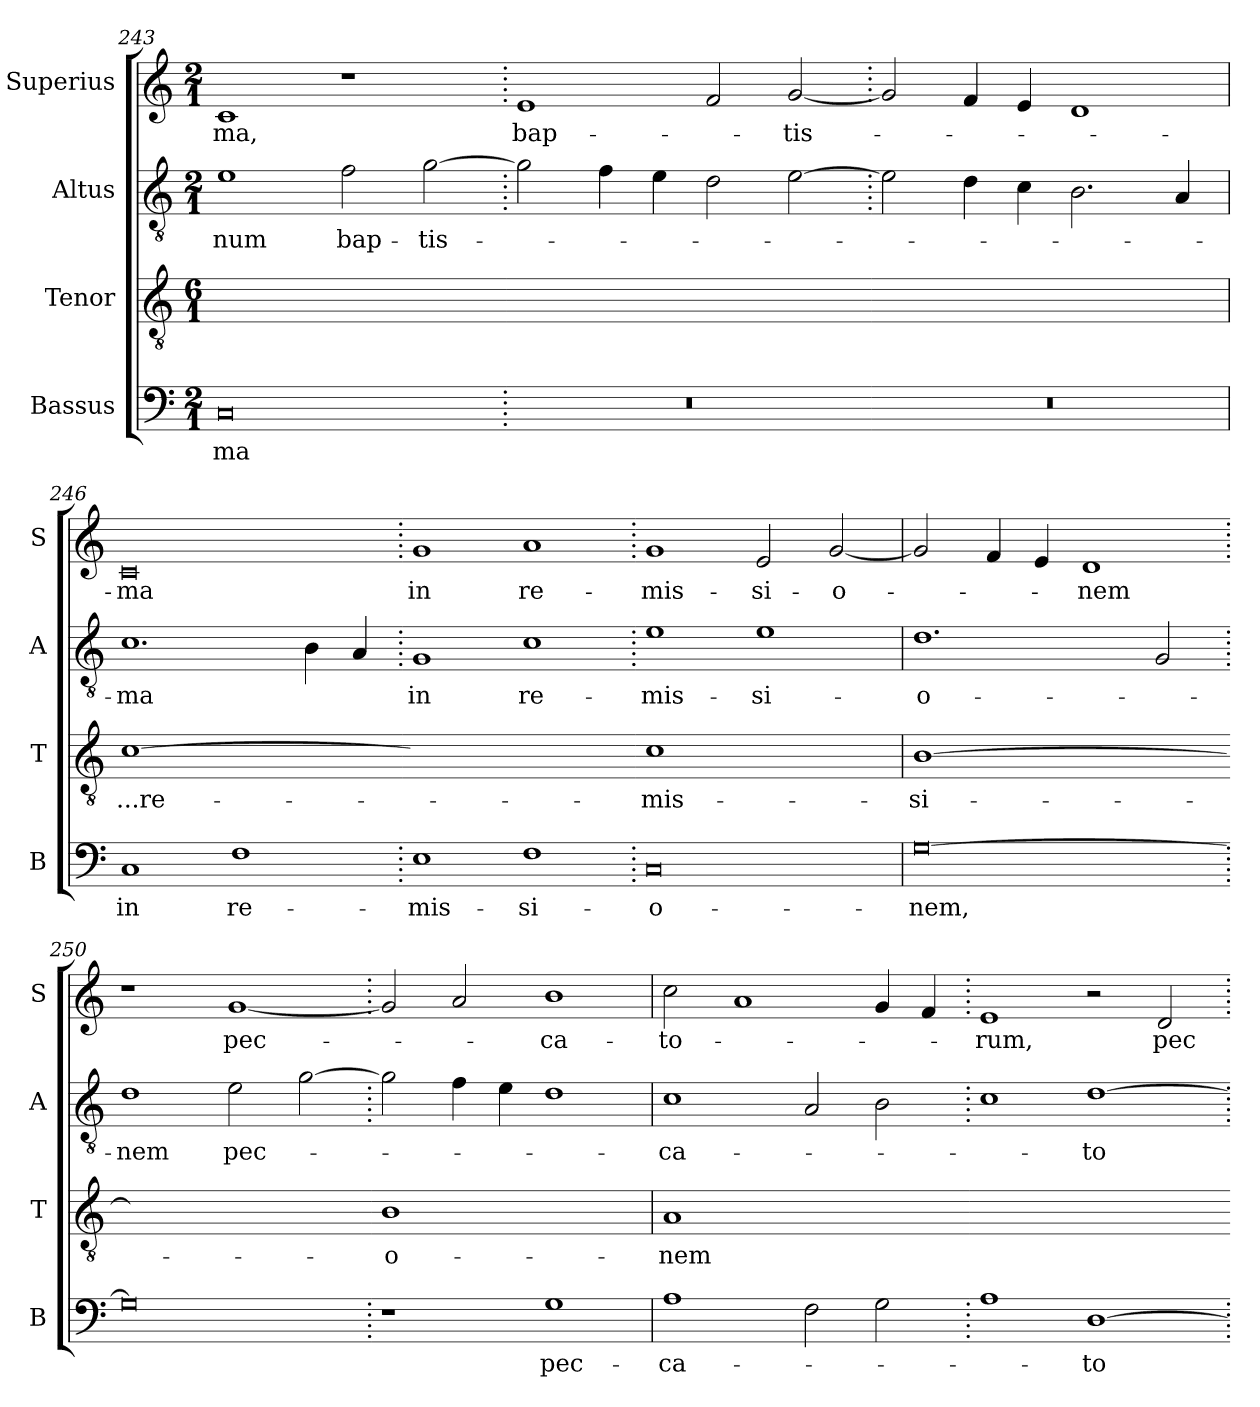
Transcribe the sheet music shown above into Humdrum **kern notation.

**kern	**text	**kern	**text	**kern	**text	**kern	**text
*part4	*part4	*part3	*part3	*part2	*part2	*part1	*part1
*staff4	*staff4	*staff3	*staff3	*staff2	*staff2	*staff1	*staff1
*I"Bassus	*	*I"Tenor	*	*I"Altus	*	*I"Superius	*
*I'B	*	*I'T	*	*I'A	*	*I'S	*
*clefF4	*	*clefGv2	*	*clefGv2	*	*clefG2	*
*k[]	*	*k[]	*	*k[]	*	*k[]	*
*M2/1	*	*M6/1	*	*M2/1	*	*M2/1	*
=243	=243	=243	=243	=243	=243	=243	=243
!	!	!LO:N:vis=1	!	!	!	!	!
0C	-ma	0r	.	1e	-num	1c	-ma,
.	.	.	.	2f\	bap-	1r	.
.	.	.	.	[2g\	-tis-	.	.
=244.	=244.	=244-	=244.	=244.	=244.	=244.	=244.
!	!	!LO:N:vis=1	!	!	!	!	!
0r	.	0ryy	.	2g\]	.	1e	bap-
.	.	.	.	4f\	.	.	.
.	.	.	.	4e\	.	.	.
.	.	.	.	2d\	.	2f/	.
.	.	.	.	[2e\	.	[2g/	-tis-
=245.	=245.	=245-	=245.	=245.	=245.	=245.	=245.
!	!	!LO:N:vis=1	!	!	!	!	!
0r	.	0ryy	.	2e\]	.	2g/]	.
.	.	.	.	4d\	.	4f/	.
.	.	.	.	4c\	.	4e/	.
.	.	.	.	2.B\	.	1d	.
.	.	.	.	4A/	.	.	.
=246	=246	=246	=246	=246	=246	=246	=246
!	!	!LO:N:vis=1	!	!	!	!	!
1C	in	[0c	...re-	1.c	-ma	0c	-ma
1F	re-	.	.	.	.	.	.
.	.	.	.	4B\	.	.	.
.	.	.	.	4A/	.	.	.
=247.	=247.	=247-	=247.	=247.	=247.	=247.	=247.
!	!	!LO:N:vis=1	!	!	!	!	!
1E	-mis-	0cyy]	.	1G	in	1g	in
1F	-si-	.	.	1c	re-	1a	re-
=248.	=248.	=248-	=248.	=248.	=248.	=248.	=248.
!	!	!LO:N:vis=1	!	!	!	!	!
0C	-o-	0c	-mis-	1e	-mis-	1g	-mis-
.	.	.	.	1e	-si-	2e/	-si-
.	.	.	.	.	.	[2g/	-o-
=249	=249	=249	=249	=249	=249	=249	=249
!	!	!LO:N:vis=1	!	!	!	!	!
[0G	-nem,	[0B	-si-	1.d	-o-	2g/]	.
.	.	.	.	.	.	4f/	.
.	.	.	.	.	.	4e/	.
.	.	.	.	.	.	1d	-nem
.	.	.	.	2G/	.	.	.
=250.	=250.	=250-	=250.	=250.	=250.	=250.	=250.
!	!	!LO:N:vis=1	!	!	!	!	!
0G]	.	0Byy]	.	1d	-nem	1r	.
.	.	.	.	2e\	pec-	[1g	pec-
.	.	.	.	[2g\	.	.	.
=251.	=251.	=251-	=251.	=251.	=251.	=251.	=251.
!	!	!LO:N:vis=1	!	!	!	!	!
1r	.	0B	-o-	2g\]	.	2g/]	.
.	.	.	.	4f\	.	2a/	.
.	.	.	.	4e\	.	.	.
1G	pec-	.	.	1d	.	1b	-ca-
=252	=252	=252	=252	=252	=252	=252	=252
!	!	!LO:N:vis=1	!	!	!	!	!
1A	-ca-	[y0A	-nem	1c	-ca-	2cc\	-to-
.	.	.	.	.	.	1a	.
2F\	.	.	.	2A/	.	.	.
2G\	.	.	.	2B\	.	4g/	.
.	.	.	.	.	.	4f/	.
=253.	=253.	=253-	=253.	=253.	=253.	=253.	=253.
!	!	!LO:N:vis=1	!	!	!	!	!
1A	.	0Ayy_	.	1c	.	1e	-rum,
[1D	-to-	.	.	[1d	-to-	2r	.
.	.	.	.	.	.	2d/	pec-
=.	=.	=-	=.	=.	=.	=.	=.
*-	*-	*-	*-	*-	*-	*-	*-
